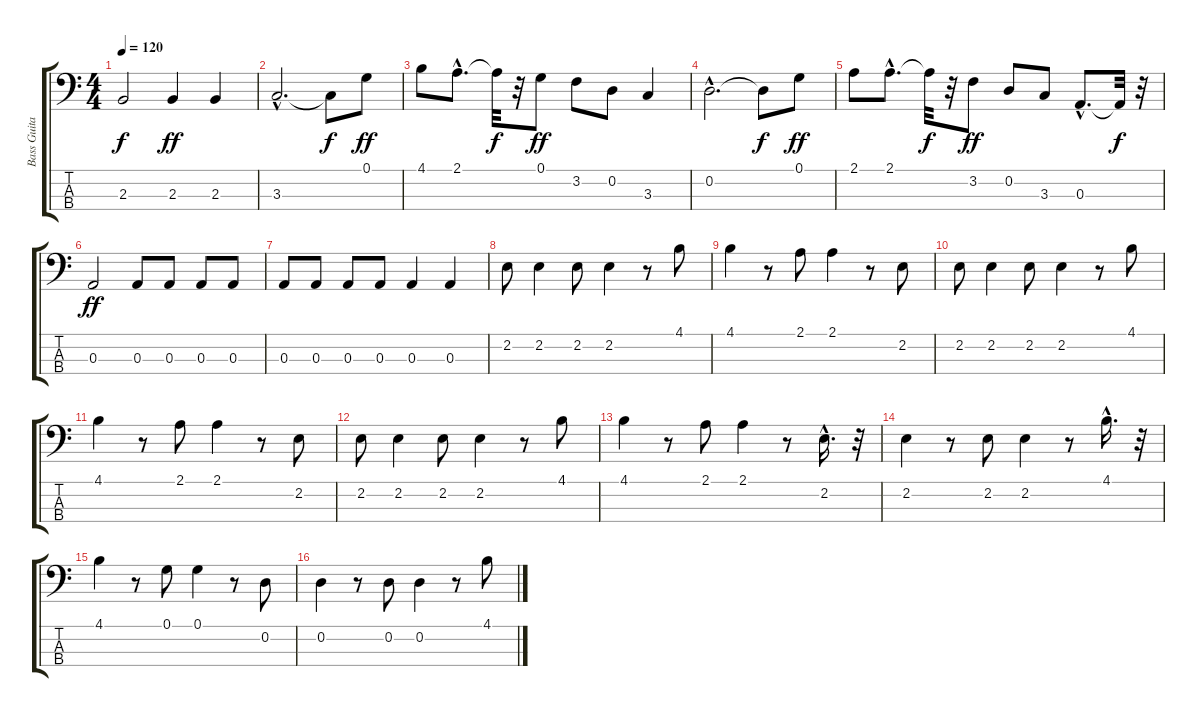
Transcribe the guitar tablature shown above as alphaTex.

\track ("Bass Guitar I" "Bass Guita") {instrument fretlessbass}
\staff {score tabs}
\tuning (G2 D2 A1 E1) {hide}
\ts (4 4)
\tempo 120
\clef f4
\ks c
2.3{t}.2{dy f} 2.3.4{dy ff} 2.3.4 |
3.3{hac}.2{d} 3.3{t}.8{dy f} 0.1.8{dy ff} |
4.1.8 2.1{hac}.8{d} 2.1{t}.32{dy f} r.32 0.1.8{dy ff} 3.2.8 0.2.8 3.3.4 |
0.2{hac}.2{d} 0.2{t}.8{dy f} 0.1.8{dy ff} |
2.1.8 2.1{hac}.8{d} 2.1{t}.32{dy f} r.32 3.2.8{dy ff} 0.2.8 3.3.8 0.3{hac}.8{d} 0.3{t}.32{dy f} r.32 |
0.3.2{dy ff} 0.3.8 0.3.8 0.3.8 0.3.8 |
0.3.8 0.3.8 0.3.8 0.3.8 0.3.4 0.3.4 |
2.2.8 2.2.4 2.2.8 2.2.4 r.8 4.1.8 |
4.1.4 r.8 2.1.8 2.1.4 r.8 2.2.8 |
2.2.8 2.2.4 2.2.8 2.2.4 r.8 4.1.8 |
4.1.4 r.8 2.1.8 2.1.4 r.8 2.2.8 |
2.2.8 2.2.4 2.2.8 2.2.4 r.8 4.1.8 |
4.1.4 r.8 2.1.8 2.1.4 r.8 2.2{hac}.16{d} r.32 |
2.2.4 r.8 2.2.8 2.2.4 r.8 4.1{hac}.16{d} r.32 |
4.1.4 r.8 0.1.8 0.1.4 r.8 0.2.8 |
0.2.4 r.8 0.2.8 0.2.4 r.8 4.1.8
